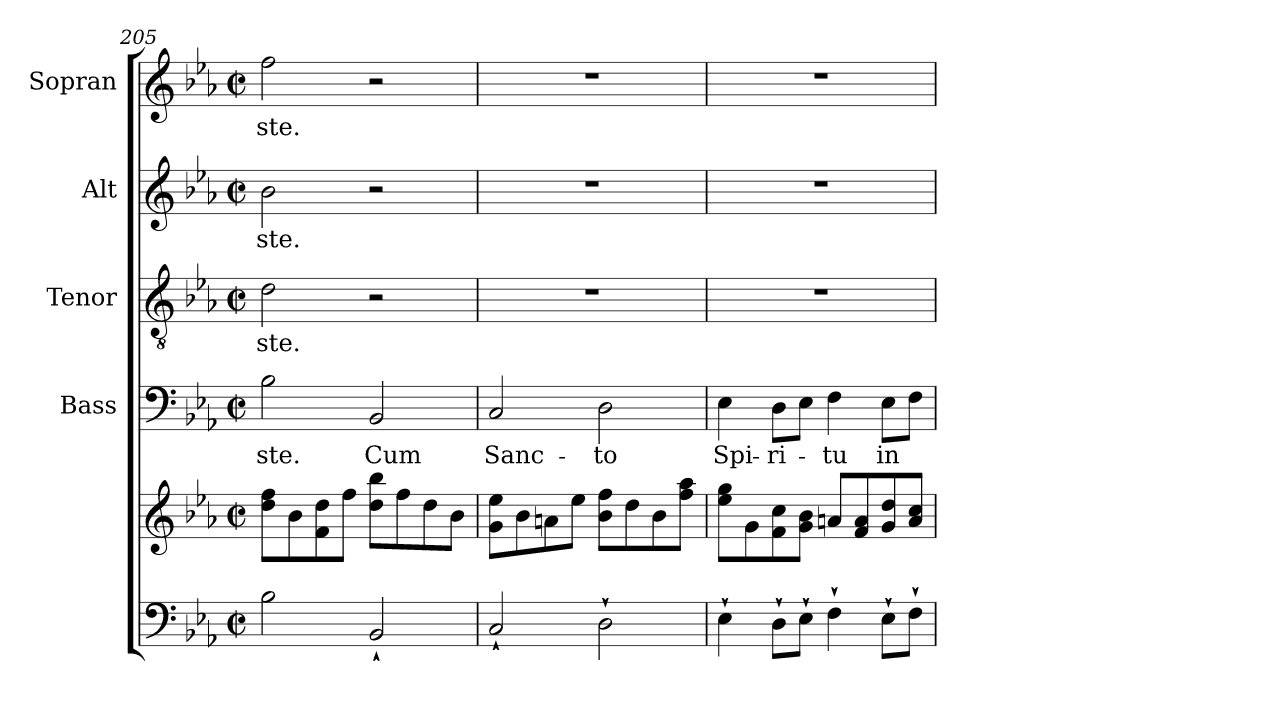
**kern	**kern	**kern	**text	**kern	**text	**kern	**text	**kern	**text
*part5	*part5	*part4	*part4	*part3	*part3	*part2	*part2	*part1	*part1
*staff6	*staff5	*staff4	*staff4	*staff3	*staff3	*staff2	*staff2	*staff1	*staff1
*	*	*I"Bass	*	*I"Tenor	*	*I"Alt	*	*I"Sopran	*
*	*	*I'B.	*	*I'T.	*	*I'A.	*	*I'S.	*
*clefF4	*clefG2	*clefF4	*	*clefGv2	*	*clefG2	*	*clefG2	*
*k[b-e-a-]	*k[b-e-a-]	*k[b-e-a-]	*	*k[b-e-a-]	*	*k[b-e-a-]	*	*k[b-e-a-]	*
*E-:	*E-:	*E-:	*	*E-:	*	*E-:	*	*E-:	*
*M2/2	*M2/2	*M2/2	*	*M2/2	*	*M2/2	*	*M2/2	*
*met(c|)	*met(c|)	*met(c|)	*	*met(c|)	*	*met(c|)	*	*met(c|)	*
=205	=205	=205	=205	=205	=205	=205	=205	=205	=205
!	!	!	!LO:LY:b	!	!LO:LY:b	!	!LO:LY:b	!	!LO:LY:b
2B-\	8dd\ 8ff\L	2B-\	-ste.	2d\	-ste.	2b-\	-ste.	2ff\	-ste.
.	8b-\	.	.	.	.	.	.	.	.
.	8f\ 8dd\	.	.	.	.	.	.	.	.
.	8ff\J	.	.	.	.	.	.	.	.
!	!	!	!LO:LY:b	!	!	!	!	!	!
2BB-`</	8dd\ 8bb-\L	2BB-/	Cum	2r	.	2r	.	2r	.
.	8ff\	.	.	.	.	.	.	.	.
.	8dd\	.	.	.	.	.	.	.	.
.	8b-\J	.	.	.	.	.	.	.	.
=206	=206	=206	=206	=206	=206	=206	=206	=206	=206
!	!	!	!LO:LY:b	!	!	!	!	!	!
2C`</	8g\ 8ee-\L	2C/	Sanc-	1r	.	1r	.	1r	.
.	8b-\	.	.	.	.	.	.	.	.
.	8an\	.	.	.	.	.	.	.	.
.	8ee-\J	.	.	.	.	.	.	.	.
!	!	!	!LO:LY:b	!	!	!	!	!	!
2D`>\	8b-\ 8ff\L	2D\	-to	.	.	.	.	.	.
.	8dd\	.	.	.	.	.	.	.	.
.	8b-\	.	.	.	.	.	.	.	.
.	8ff\ 8aa-\J	.	.	.	.	.	.	.	.
=207	=207	=207	=207	=207	=207	=207	=207	=207	=207
!	!	!	!LO:LY:b	!	!	!	!	!	!
4E-`>\	8ee-\ 8gg\L	4E-\	Spi-	1r	.	1r	.	1r	.
.	8g\	.	.	.	.	.	.	.	.
!	!	!	!LO:LY:b	!	!	!	!	!	!
8D`>\L	8f\ 8cc\	8D\L	-ri-	.	.	.	.	.	.
8E-`>\J	8g\ 8b-\J	8E-\J	.	.	.	.	.	.	.
!	!	!	!LO:LY:b	!	!	!	!	!	!
4F`>\	8an/L	4F\	-tu	.	.	.	.	.	.
.	8f/ 8a/	.	.	.	.	.	.	.	.
!	!	!	!LO:LY:b	!	!	!	!	!	!
8E-`>\L	8g/ 8dd/	8E-\L	in	.	.	.	.	.	.
8F`>\J	8a/ 8cc/J	8F\J	.	.	.	.	.	.	.
=	=	=	=	=	=	=	=	=	=
*-	*-	*-	*-	*-	*-	*-	*-	*-	*-
